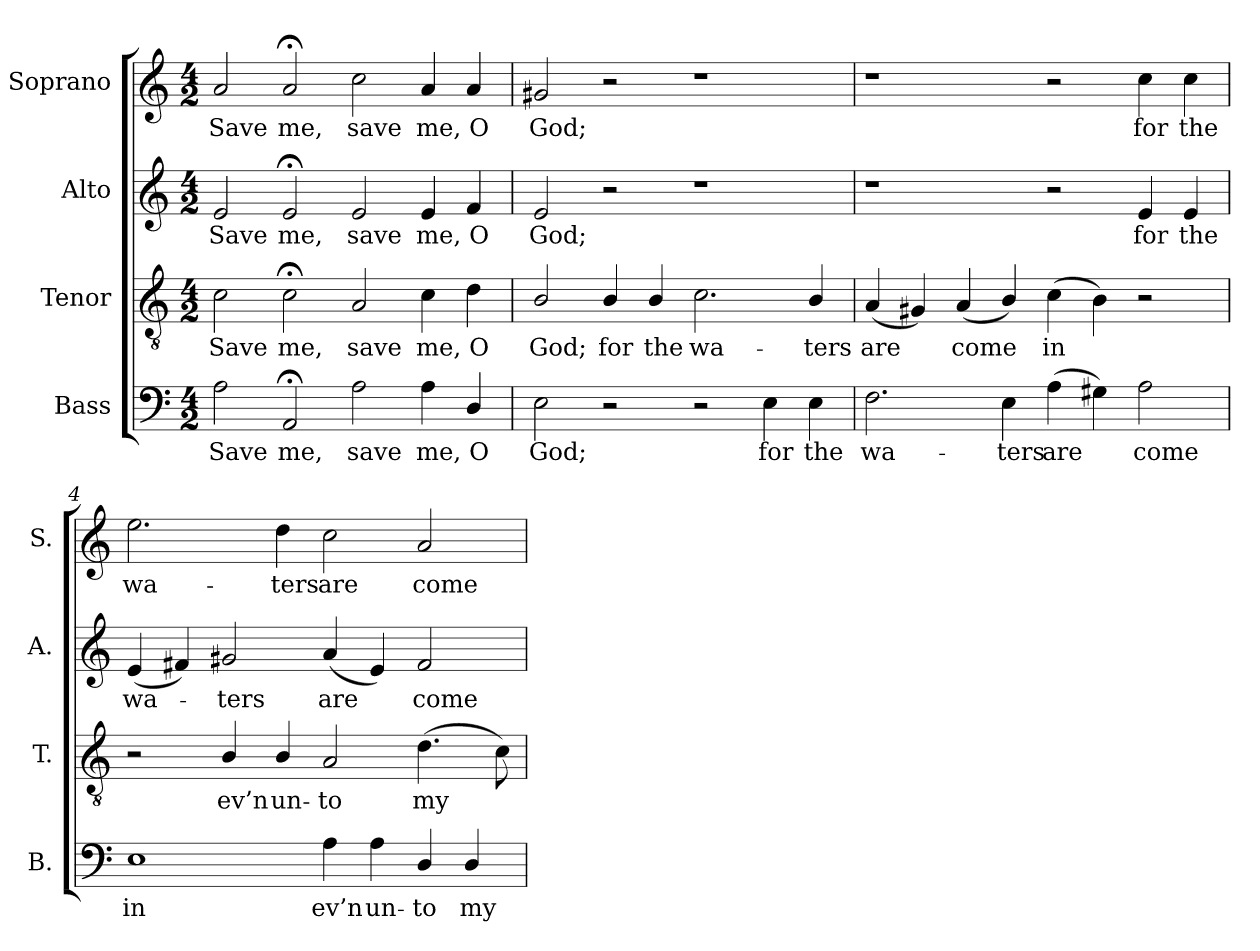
**kern	**text	**kern	**text	**kern	**text	**kern	**text
*part4	*part4	*part3	*part3	*part2	*part2	*part1	*part1
*staff4	*staff4	*staff3	*staff3	*staff2	*staff2	*staff1	*staff1
*I"Bass	*	*I"Tenor	*	*I"Alto	*	*I"Soprano	*
*I'B.	*	*I'T.	*	*I'A.	*	*I'S.	*
!!LO:PB:g=z
*clefF4	*	*clefGv2	*	*clefG2	*	*clefG2	*
*	*	*ITrd7c12	*	*	*	*	*
*k[]	*	*k[]	*	*k[]	*	*k[]	*
*a:	*	*a:	*	*a:	*	*a:	*
*M4/2	*	*M4/2	*	*M4/2	*	*M4/2	*
=1	=1	=1	=1	=1	=1	=1	=1
!	!LO:LY:b:color=#000000	!	!	!	!	!	!
!	!	!	!LO:LY:b:color=#000000	!	!	!	!
!	!	!	!	!	!LO:LY:b:color=#000000	!	!
!	!	!	!	!	!	!	!LO:LY:b:color=#000000
2Ai\	Save	2Ci\	Save	2ei/	Save	2ai/	Save
!	!LO:LY:b:color=#000000	!	!	!	!	!	!
!	!	!	!LO:LY:b:color=#000000	!	!	!	!
!	!	!	!	!	!LO:LY:b:color=#000000	!	!
!	!	!	!	!	!	!	!LO:LY:b:color=#000000
2AA;i/	me,	2C;i\	me,	2e;i/	me,	2a;i/	me,
!	!LO:LY:b:color=#000000	!	!	!	!	!	!
!	!	!	!LO:LY:b:color=#000000	!	!	!	!
!	!	!	!	!	!LO:LY:b:color=#000000	!	!
!	!	!	!	!	!	!	!LO:LY:b:color=#000000
2Ai\	save	2AAi/	save	2ei/	save	2cci\	save
!	!LO:LY:b:color=#000000	!	!	!	!	!	!
!	!	!	!LO:LY:b:color=#000000	!	!	!	!
!	!	!	!	!	!LO:LY:b:color=#000000	!	!
!	!	!	!	!	!	!	!LO:LY:b:color=#000000
4Ai\	me,	4Ci\	me,	4ei/	me,	4ai/	me,
!	!LO:LY:b:color=#000000	!	!	!	!	!	!
!	!	!	!LO:LY:b:color=#000000	!	!	!	!
!	!	!	!	!	!LO:LY:b:color=#000000	!	!
!	!	!	!	!	!	!	!LO:LY:b:color=#000000
4Di/	O	4Di\	O	4fi/	O	4ai/	O
=2	=2	=2	=2	=2	=2	=2	=2
!	!LO:LY:b:color=#000000	!	!	!	!	!	!
!	!	!	!LO:LY:b:color=#000000	!	!	!	!
!	!	!	!	!	!LO:LY:b:color=#000000	!	!
!	!	!	!	!	!	!	!LO:LY:b:color=#000000
2Ei\	God;	2BBi/	God;	2ei/	God;	2g#Xi/	God;
!	!	!	!LO:LY:b:color=#000000	!	!	!	!
2r	.	4BBi/	for	2r	.	2r	.
!	!	!	!LO:LY:b:color=#000000	!	!	!	!
.	.	4BBi/	the	.	.	.	.
!	!	!	!LO:LY:b:color=#000000	!	!	!	!
2r	.	2.Ci\	wa-	1r	.	1r	.
!	!LO:LY:b:color=#000000	!	!	!	!	!	!
4Ei\	for	.	.	.	.	.	.
!	!LO:LY:b:color=#000000	!	!	!	!	!	!
!	!	!	!LO:LY:b:color=#000000	!	!	!	!
4Ei\	the	4BBi/	-ters	.	.	.	.
=3	=3	=3	=3	=3	=3	=3	=3
!	!LO:LY:b:color=#000000	!	!	!	!	!	!
!	!	!	!LO:LY:b:color=#000000	!	!	!	!
2.Fi\	wa-	(4AAi/	are	1r	.	1r	.
.	.	4GG#Xi/)	.	.	.	.	.
!	!	!	!LO:LY:b:color=#000000	!	!	!	!
.	.	(4AAi/	come	.	.	.	.
!	!LO:LY:b:color=#000000	!	!	!	!	!	!
4Ei\	-ters	4BBi/)	.	.	.	.	.
!	!LO:LY:b:color=#000000	!	!	!	!	!	!
!	!	!	!LO:LY:b:color=#000000	!	!	!	!
(4Ai\	are	(4Ci\	in	2r	.	2r	.
4G#Xi\)	.	4BBi\)	.	.	.	.	.
!	!LO:LY:b:color=#000000	!	!	!	!	!	!
!	!	!	!	!	!LO:LY:b:color=#000000	!	!
!	!	!	!	!	!	!	!LO:LY:b:color=#000000
2Ai\	come	2r	.	4ei/	for	4cci\	for
!	!	!	!	!	!LO:LY:b:color=#000000	!	!
!	!	!	!	!	!	!	!LO:LY:b:color=#000000
.	.	.	.	4ei/	the	4cci\	the
=4	=4	=4	=4	=4	=4	=4	=4
!	!LO:LY:b:color=#000000	!	!	!	!	!	!
!	!	!	!	!	!LO:LY:b:color=#000000	!	!
!	!	!	!	!	!	!	!LO:LY:b:color=#000000
1Ei	in	2r	.	(4ei/	wa-	2.eei\	wa-
.	.	.	.	4f#Xi/)	.	.	.
!	!	!	!LO:LY:b:color=#000000	!	!	!	!
!	!	!	!	!	!LO:LY:b:color=#000000	!	!
.	.	4BBi/	ev’n	2g#Xi/	-ters	.	.
!	!	!	!LO:LY:b:color=#000000	!	!	!	!
!	!	!	!	!	!	!	!LO:LY:b:color=#000000
.	.	4BBi/	un-	.	.	4ddi\	-ters
!	!LO:LY:b:color=#000000	!	!	!	!	!	!
!	!	!	!LO:LY:b:color=#000000	!	!	!	!
!	!	!	!	!	!LO:LY:b:color=#000000	!	!
!	!	!	!	!	!	!	!LO:LY:b:color=#000000
4Ai\	ev’n	2AAi/	-to	(4ai/	are	2cci\	are
!	!LO:LY:b:color=#000000	!	!	!	!	!	!
4Ai\	un-	.	.	4ei/)	.	.	.
!	!LO:LY:b:color=#000000	!	!	!	!	!	!
!	!	!	!LO:LY:b:color=#000000	!	!	!	!
!	!	!	!	!	!LO:LY:b:color=#000000	!	!
!	!	!	!	!	!	!	!LO:LY:b:color=#000000
4Di/	-to	(4.Di\	my	2f#i/	come	2ai/	come
!	!LO:LY:b:color=#000000	!	!	!	!	!	!
4Di/	my	.	.	.	.	.	.
.	.	8Ci\)	.	.	.	.	.
=	=	=	=	=	=	=	=
*-	*-	*-	*-	*-	*-	*-	*-
